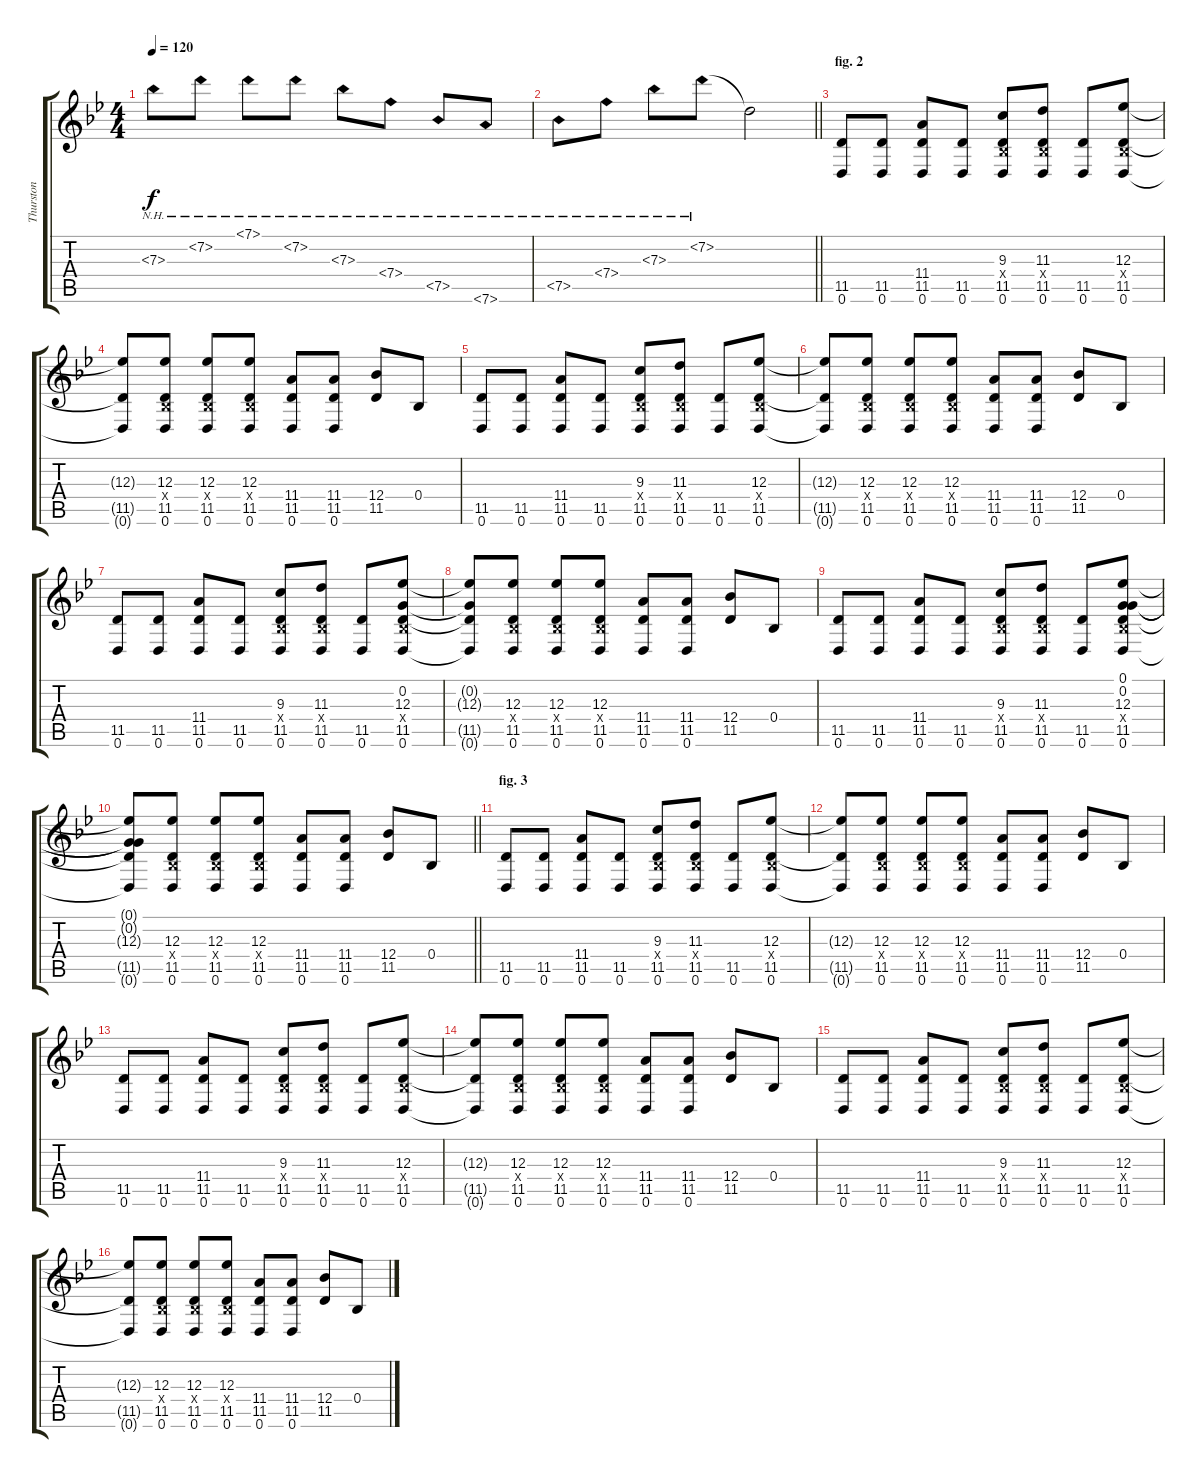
\track ("Thurston" "Thurston") {instrument acousticguitarsteel}
\staff {score tabs}
\tuning (G3 G3 Eb3 Bb2 Eb2 D2) {hide}
\ts (4 4)
\tempo 120
\clef g2
\ks gminor
7.3{nh}.8{dy f} 7.2{nh}.8 7.1{nh}.8 7.2{nh}.8 7.3{nh}.8 7.4{nh}.8 7.5{nh}.8 7.6{nh}.8 |
\barLineRight lightlight
7.5{nh}.8 7.4{nh}.8 7.3{nh}.8 7.2{nh}.8 7.2{t}.2 |
\section ("" "fig. 2")
(11.5 0.6).8 (11.5 0.6).8 (11.4 11.5 0.6).8 (11.5 0.6).8 (9.3 0.4{x} 11.5 0.6).8 (11.3 0.4{x} 11.5 0.6).8 (11.5 0.6).8 (12.3 0.4{x} 11.5 0.6).8 |
(12.3{t} 11.5{t} 0.6{t}).8 (12.3 0.4{x} 11.5 0.6).8 (12.3 0.4{x} 11.5 0.6).8 (12.3 0.4{x} 11.5 0.6).8 (11.4 11.5 0.6).8 (11.4 11.5 0.6).8 (12.4 11.5).8 0.4.8 |
(11.5 0.6).8 (11.5 0.6).8 (11.4 11.5 0.6).8 (11.5 0.6).8 (9.3 0.4{x} 11.5 0.6).8 (11.3 0.4{x} 11.5 0.6).8 (11.5 0.6).8 (12.3 0.4{x} 11.5 0.6).8 |
(12.3{t} 11.5{t} 0.6{t}).8 (12.3 0.4{x} 11.5 0.6).8 (12.3 0.4{x} 11.5 0.6).8 (12.3 0.4{x} 11.5 0.6).8 (11.4 11.5 0.6).8 (11.4 11.5 0.6).8 (12.4 11.5).8 0.4.8 |
(11.5 0.6).8 (11.5 0.6).8 (11.4 11.5 0.6).8 (11.5 0.6).8 (9.3 0.4{x} 11.5 0.6).8 (11.3 0.4{x} 11.5 0.6).8 (11.5 0.6).8 (0.2 12.3 0.4{x} 11.5 0.6).8 |
(0.2{t} 12.3{t} 11.5{t} 0.6{t}).8 (12.3 0.4{x} 11.5 0.6).8 (12.3 0.4{x} 11.5 0.6).8 (12.3 0.4{x} 11.5 0.6).8 (11.4 11.5 0.6).8 (11.4 11.5 0.6).8 (12.4 11.5).8 0.4.8 |
(11.5 0.6).8 (11.5 0.6).8 (11.4 11.5 0.6).8 (11.5 0.6).8 (9.3 0.4{x} 11.5 0.6).8 (11.3 0.4{x} 11.5 0.6).8 (11.5 0.6).8 (0.1 0.2 12.3 0.4{x} 11.5 0.6).8 |
\barLineRight lightlight
(0.1{t} 0.2{t} 12.3{t} 11.5{t} 0.6{t}).8 (12.3 0.4{x} 11.5 0.6).8 (12.3 0.4{x} 11.5 0.6).8 (12.3 0.4{x} 11.5 0.6).8 (11.4 11.5 0.6).8 (11.4 11.5 0.6).8 (12.4 11.5).8 0.4.8 |
\section ("" "fig. 3")
(11.5 0.6).8 (11.5 0.6).8 (11.4 11.5 0.6).8 (11.5 0.6).8 (9.3 0.4{x} 11.5 0.6).8 (11.3 0.4{x} 11.5 0.6).8 (11.5 0.6).8 (12.3 0.4{x} 11.5 0.6).8 |
(12.3{t} 11.5{t} 0.6{t}).8 (12.3 0.4{x} 11.5 0.6).8 (12.3 0.4{x} 11.5 0.6).8 (12.3 0.4{x} 11.5 0.6).8 (11.4 11.5 0.6).8 (11.4 11.5 0.6).8 (12.4 11.5).8 0.4.8 |
(11.5 0.6).8 (11.5 0.6).8 (11.4 11.5 0.6).8 (11.5 0.6).8 (9.3 0.4{x} 11.5 0.6).8 (11.3 0.4{x} 11.5 0.6).8 (11.5 0.6).8 (12.3 0.4{x} 11.5 0.6).8 |
(12.3{t} 11.5{t} 0.6{t}).8 (12.3 0.4{x} 11.5 0.6).8 (12.3 0.4{x} 11.5 0.6).8 (12.3 0.4{x} 11.5 0.6).8 (11.4 11.5 0.6).8 (11.4 11.5 0.6).8 (12.4 11.5).8 0.4.8 |
(11.5 0.6).8 (11.5 0.6).8 (11.4 11.5 0.6).8 (11.5 0.6).8 (9.3 0.4{x} 11.5 0.6).8 (11.3 0.4{x} 11.5 0.6).8 (11.5 0.6).8 (12.3 0.4{x} 11.5 0.6).8 |
(12.3{t} 11.5{t} 0.6{t}).8 (12.3 0.4{x} 11.5 0.6).8 (12.3 0.4{x} 11.5 0.6).8 (12.3 0.4{x} 11.5 0.6).8 (11.4 11.5 0.6).8 (11.4 11.5 0.6).8 (12.4 11.5).8 0.4.8
